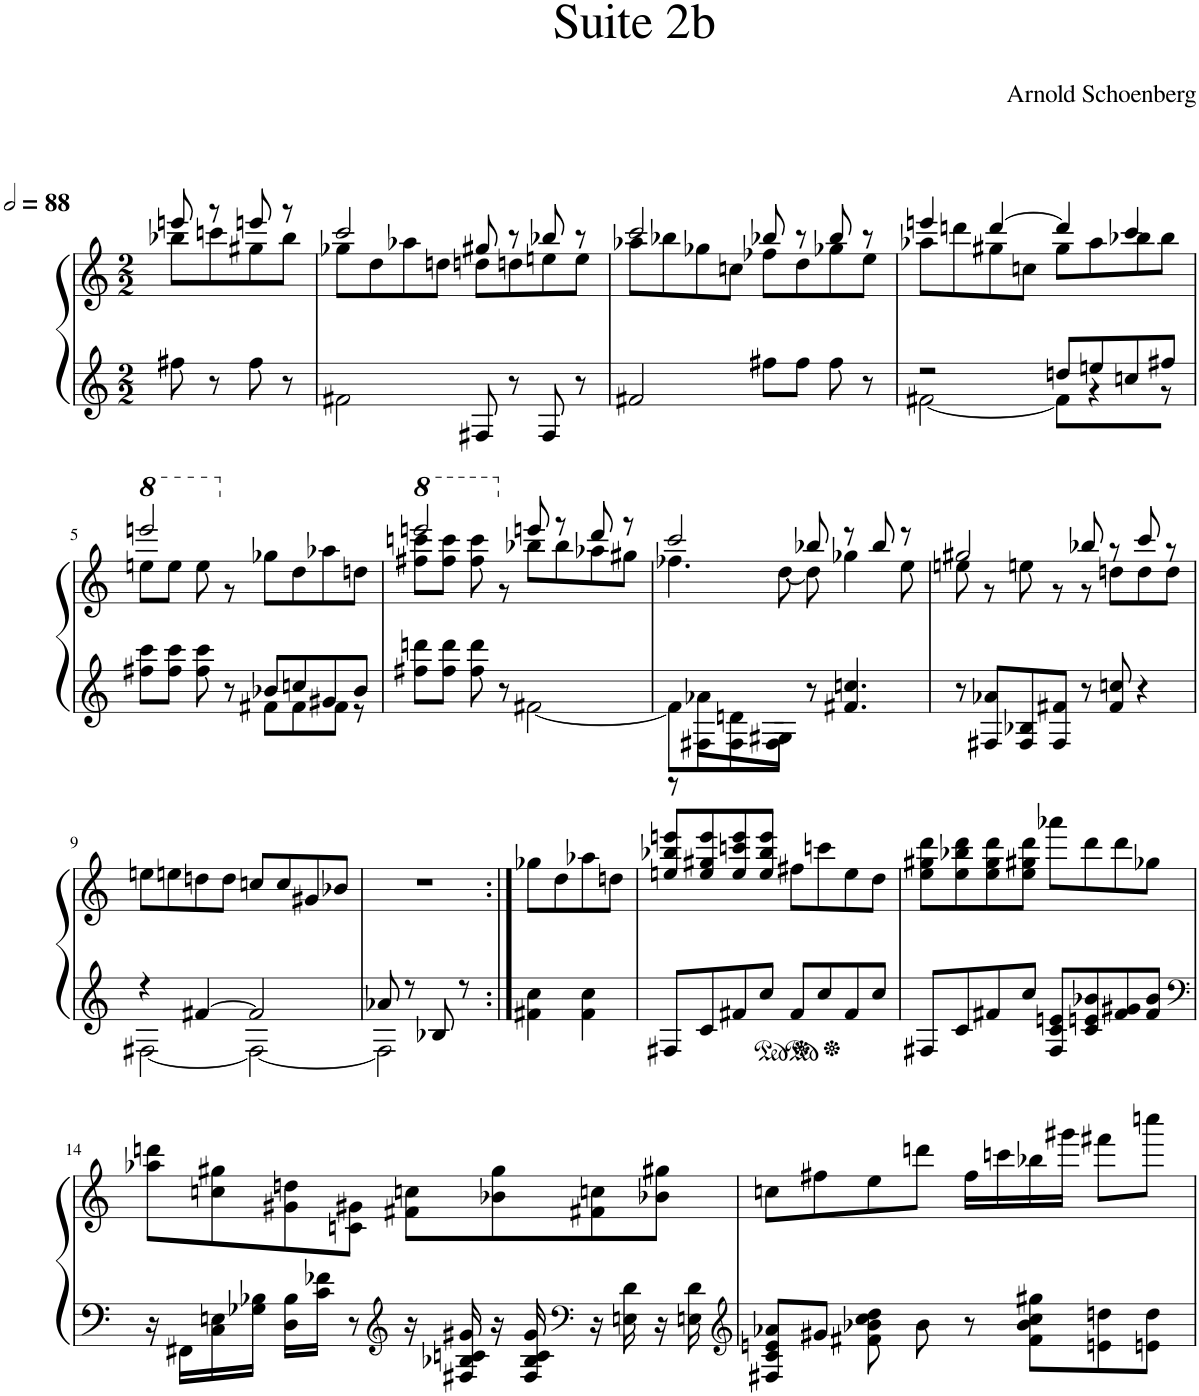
**kern	**kern
*part1	*part1
*staff2	*staff1
*I"Piano	*
*I'Pno.	*
*clefG2	*clefG2
*k[]	*k[]
*M2/2	*M2/2
*MM176	*MM176
=1	=1
*	*^
8ff#X\	8eeen/	8bb-X\L
8r	8r	8cccn\
8ff#\	8eeen/	8gg#X\
8r	8r	8bb-\J
=2	=2	=2
2f#X\	2ccc/	8gg-X\L
.	.	8dd\
.	.	8aa-X\
.	.	8ddn\J
8F#X/	8gg#X/	8ddn\L
8r	8r	8ddn\
8F#/	8bb-X/	8een\
8r	8r	8ee\J
=3	=3	=3
2f#X/	2ccc/	8aa-X\L
.	.	8bb-X\
.	.	8gg-X\
.	.	8ccn\J
8ff#X\L	8bb-X/	8ff-X\L
8ff#\J	8r	8dd\
8ff#\	8bb-/	8gg-X\
8r	8r	8ee\J
=4	=4	=4
*^	*	*
2r	[2f#X\	4eeen/	8aa-X\L
.	.	.	8dddn\
.	.	[4ddd/	8gg#X\
.	.	.	8ccn\J
8ddn/L	8f#\]	4ddd/]	8gg#\L
8een/	4r	.	8aa-\
8ccn/	.	4ccc/	8bb-X\
8ff#X/J	8r	.	8bb-\J
!!LO:LB:g=z	!!
=5	=5	=5	=5
*	*	*8va	*
8ff#X\ 8ccc\L	2ryy	2eeeen/	8eeen\L
8ff#\ 8ccc\J	.	.	8eee\J
8ff#\ 8ccc\	.	.	8eee\
*	*	*X8va	*
8r	.	.	8r
8b-X/L	8f#X\L	2ryy	8gg-X\L
8ccn/	8f#\	.	8dd\
8g#X/	8f#\J	.	8aa-X\
8b-/J	8r	.	8ddn\J
*v	*v	*	*
=6	=6	=6
*	*8va	*
8ff#X\ 8dddn\L	2eeeen/	8fff#X\ 8ccccn\L
8ff#\ 8ddd\J	.	8fff#\ 8cccc\J
8ff#\ 8ddd\	.	8fff#\ 8cccc\
*	*X8va	*
8r	.	8r
[2f#X\	8eeen/	8bb-X\L
.	8r	8bb-\
.	8ddd/	8aa-X\
.	8r	8gg#X\J
=7	=7	=7
*^	*	*
8f#\L]	8r	2ccc/	4.ff-X\
8F#X\	8a-X\L	.	.
8F#\	8dn\	.	.
8F#\J	8G#X\J	.	[8dd\
8r	2ryy	8bb-X/	8dd\]
4.f#X/ 4.ccn/	.	8r	4gg-X\
.	.	8bb-/	.
.	.	8r	8ee\
*v	*v	*	*
=8	=8	=8
8r	2gg#X/	8een\
8F#X/ 8a-X/L	.	8r
8F#/ 8B-X/	.	8een\
8F#/ 8f#X/J	.	8r
8r	8bb-X/	8r
8f#/ 8ccn/	8r	8ddn\L
4r	8ccc/	8dd\
.	8r	8dd\J
*	*v	*v
!!LO:LB:g=z
=9	=9
*^	*
4r	[2F#X\	8een\L
.	.	8een\
[4f#X/	.	8ddn\
.	.	8dd\J
2f#/]	2F#\_	8ccn/L
.	.	8cc/
.	.	8g#X/
.	.	8b-X/J
=10	=10	=10
8a-X/	2F#\]	1r
8r	.	.
8B-X/	.	.
8r	.	.
2ryy	2ryy	.
*v	*v	*
=11:|!	=11:|!
4f#X\ 4cc\	8gg-X\L
.	8dd\
4f#\ 4cc\	8aa-X\
.	8ddn\J
=12	=12
8F#X/L	8een/ 8bb-X/ 8eeen/L
8c/	8ee/ 8gg#X/ 8eee/
8f#X/	8ee/ 8cccn/ 8eee/
8cc/J	8ee/ 8bb-/ 8eee/J
8f#/L	8ff#X\L
8cc/	8cccn\
8f#/	8ee\
8cc/J	8dd\J
=13	=13
8F#X/L	8ee\ 8gg#X\ 8ddd\L
8c/	8ee\ 8bb-X\ 8ddd\
8f#X/	8ee\ 8gg#\ 8ddd\
8cc/J	8ee\ 8gg#X\ 8ddd\J
8F#/ 8c/ 8en/L	8aaa-X\L
8c/ 8en/ 8b-X/	8ddd\
8f#/ 8g#X/	8ddd\
8f#/ 8b-/J	8gg-X\J
!!LO:LB:g=z
=14	=14
*clefF4	*
16r	8aa-X\ 8dddn\L
16FF#X\LL	.
16C\ 16En\	8ccn\ 8gg#X\
16G-X\ 16B-X\JJ	.
16D\ 16B-\LL	8g#X\ 8ddn\
16c\ 16f-X\JJ	.
8r	8cn\ 8g#X\J
*clefG2	*
16r	8f#X\ 8ccn\L
16F#X/ 16B-X/ 16cn/ 16g#X/	.
16r	8b-X\ 8gg#\
16F#/ 16B-/ 16c/ 16g#/	.
*clefF4	*
16r	8f#X\ 8ccn\
16En\ 16d\	.
16r	8b-X\ 8gg#X\J
16En\ 16d\	.
=15	=15
*clefG2	*
8F#X/ 8c/ 8en/ 8a-X/L	8ccn\L
8g#X/J	8ff#X\
8f#X\ 8b-X\ 8cc\ 8dd\	8ee\
8b-\	8dddn\J
8r	16ff#\LL
.	16cccn\
8f#\ 8b-\ 8cc\ 8gg#X\L	16bb-X\
.	16ggg#X\JJ
8en\ 8ddn\	8fff#X\L
8en\ 8dd\J	8ccccn\J
=	=
*-	*-
